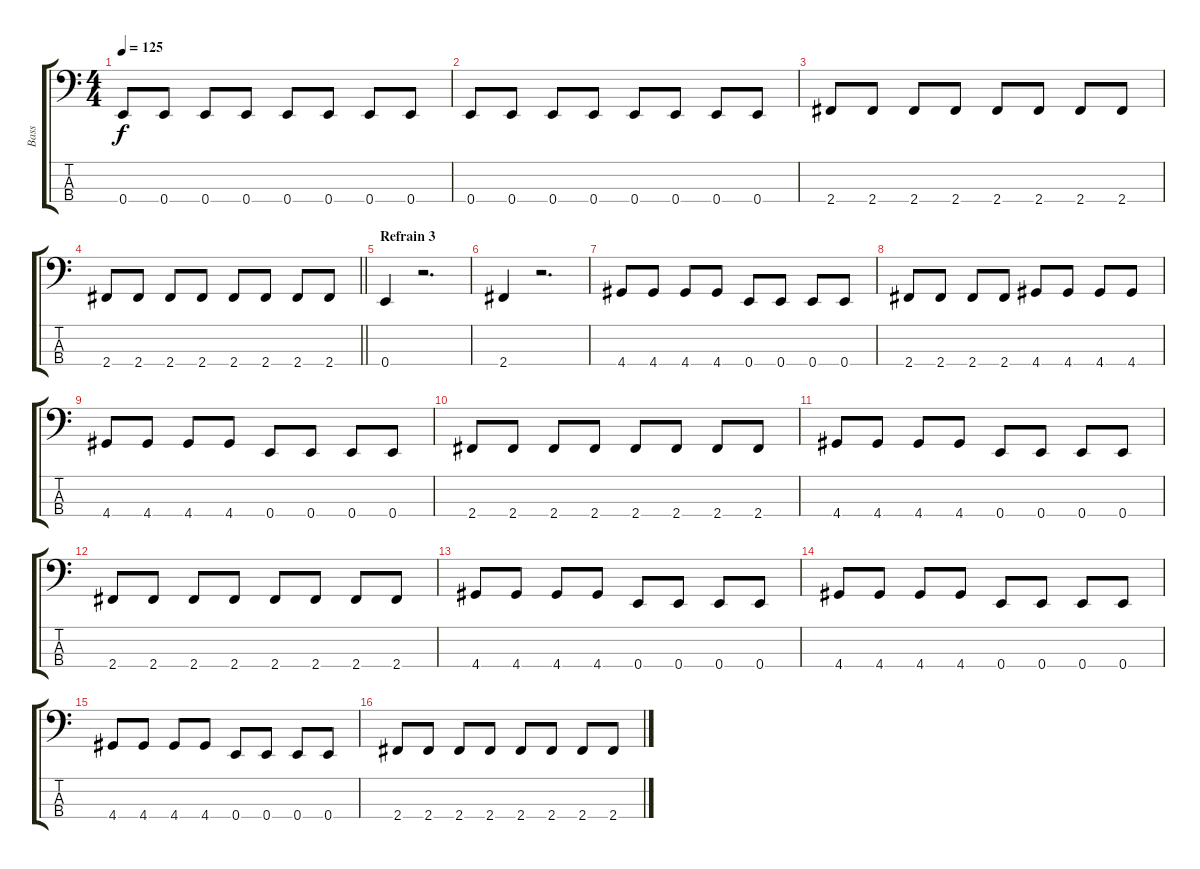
\track ("Bass" "Bass") {instrument electricbassfinger}
\staff {score tabs}
\tuning (G2 D2 A1 E1) {hide}
\ts (4 4)
\tempo 125
\clef f4
\ks c
0.4.8{dy f} 0.4.8 0.4.8 0.4.8 0.4.8 0.4.8 0.4.8 0.4.8 |
0.4.8 0.4.8 0.4.8 0.4.8 0.4.8 0.4.8 0.4.8 0.4.8 |
2.4.8 2.4.8 2.4.8 2.4.8 2.4.8 2.4.8 2.4.8 2.4.8 |
\barLineRight lightlight
2.4.8 2.4.8 2.4.8 2.4.8 2.4.8 2.4.8 2.4.8 2.4.8 |
\section ("" "Refrain 3")
0.4.4 r.2{d} |
2.4.4 r.2{d} |
4.4.8 4.4.8 4.4.8 4.4.8 0.4.8 0.4.8 0.4.8 0.4.8 |
2.4.8 2.4.8 2.4.8 2.4.8 4.4.8 4.4.8 4.4.8 4.4.8 |
4.4.8 4.4.8 4.4.8 4.4.8 0.4.8 0.4.8 0.4.8 0.4.8 |
2.4.8 2.4.8 2.4.8 2.4.8 2.4.8 2.4.8 2.4.8 2.4.8 |
4.4.8 4.4.8 4.4.8 4.4.8 0.4.8 0.4.8 0.4.8 0.4.8 |
2.4.8 2.4.8 2.4.8 2.4.8 2.4.8 2.4.8 2.4.8 2.4.8 |
4.4.8 4.4.8 4.4.8 4.4.8 0.4.8 0.4.8 0.4.8 0.4.8 |
4.4.8 4.4.8 4.4.8 4.4.8 0.4.8 0.4.8 0.4.8 0.4.8 |
4.4.8 4.4.8 4.4.8 4.4.8 0.4.8 0.4.8 0.4.8 0.4.8 |
2.4.8 2.4.8 2.4.8 2.4.8 2.4.8 2.4.8 2.4.8 2.4.8
